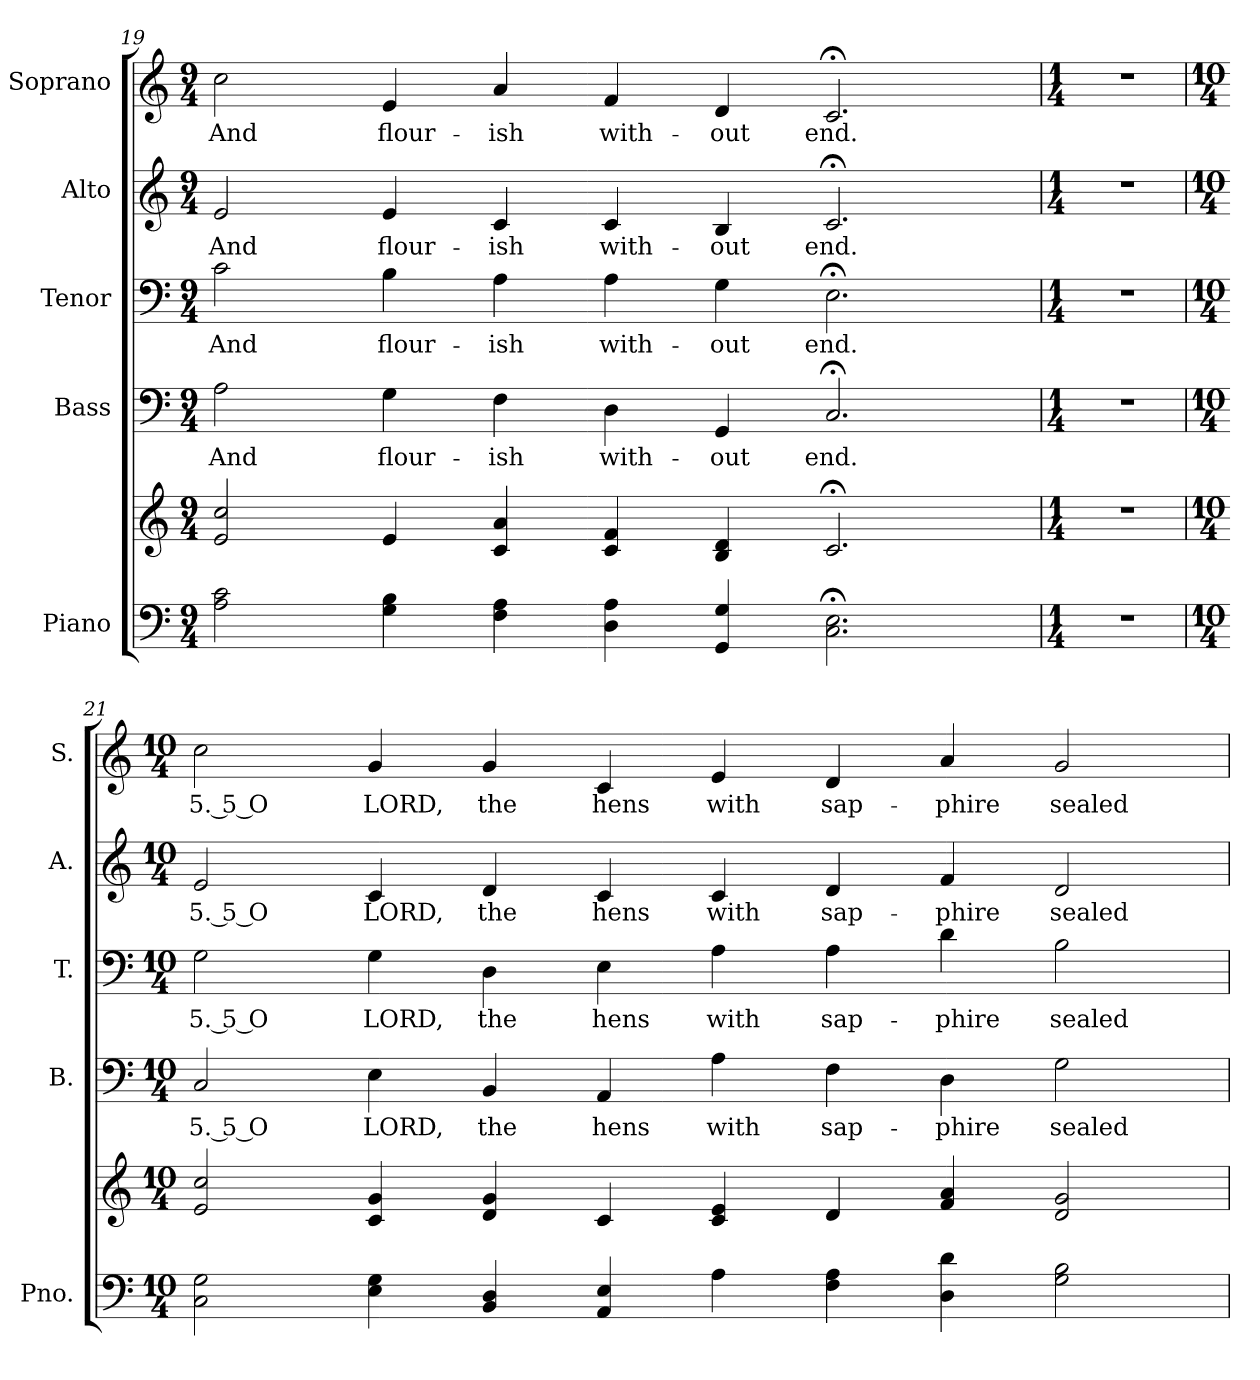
**kern	**kern	**kern	**text	**kern	**text	**kern	**text	**kern	**text
*part5	*part5	*part4	*part4	*part3	*part3	*part2	*part2	*part1	*part1
*staff6	*staff5	*staff4	*staff4	*staff3	*staff3	*staff2	*staff2	*staff1	*staff1
*I"Piano	*	*I"Bass	*	*I"Tenor	*	*I"Alto	*	*I"Soprano	*
*I'Pno.	*	*I'B.	*	*I'T.	*	*I'A.	*	*I'S.	*
!!LO:LB:g=z
*clefF4	*clefG2	*clefF4	*	*clefF4	*	*clefG2	*	*clefG2	*
*k[]	*k[]	*k[]	*	*k[]	*	*k[]	*	*k[]	*
*C:	*C:	*C:	*	*C:	*	*C:	*	*C:	*
*M9/4	*M9/4	*M9/4	*	*M9/4	*	*M9/4	*	*M9/4	*
=19	=19	=19	=19	=19	=19	=19	=19	=19	=19
!	!	!	!LO:LY:b:color=#000000	!	!	!	!	!	!
!	!	!	!	!	!LO:LY:b:color=#000000	!	!	!	!
!	!	!	!	!	!	!	!LO:LY:b:color=#000000	!	!
!	!	!	!	!	!	!	!	!	!LO:LY:b:color=#000000
2Ai\ 2ci	2ei/ 2cci	2Ai\	And	2ci\	And	2ei/	And	2cci\	And
!	!	!	!LO:LY:b:color=#000000	!	!	!	!	!	!
!	!	!	!	!	!LO:LY:b:color=#000000	!	!	!	!
!	!	!	!	!	!	!	!LO:LY:b:color=#000000	!	!
!	!	!	!	!	!	!	!	!	!LO:LY:b:color=#000000
4Gi\ 4Bi	4ei/	4Gi\	flour-	4Bi\	flour-	4ei/	flour-	4ei/	flour-
!	!	!	!LO:LY:b:color=#000000	!	!	!	!	!	!
!	!	!	!	!	!LO:LY:b:color=#000000	!	!	!	!
!	!	!	!	!	!	!	!LO:LY:b:color=#000000	!	!
!	!	!	!	!	!	!	!	!	!LO:LY:b:color=#000000
4Fi\ 4Ai	4ci/ 4ai	4Fi\	-ish	4Ai\	-ish	4ci/	-ish	4ai/	-ish
!	!	!	!LO:LY:b:color=#000000	!	!	!	!	!	!
!	!	!	!	!	!LO:LY:b:color=#000000	!	!	!	!
!	!	!	!	!	!	!	!LO:LY:b:color=#000000	!	!
!	!	!	!	!	!	!	!	!	!LO:LY:b:color=#000000
4Di\ 4Ai	4ci/ 4fi	4Di\	with-	4Ai\	with-	4ci/	with-	4fi/	with-
!	!	!	!LO:LY:b:color=#000000	!	!	!	!	!	!
!	!	!	!	!	!LO:LY:b:color=#000000	!	!	!	!
!	!	!	!	!	!	!	!LO:LY:b:color=#000000	!	!
!	!	!	!	!	!	!	!	!	!LO:LY:b:color=#000000
4GGi/ 4Gi	4Bi/ 4di	4GGi/	-out	4Gi\	-out	4Bi/	-out	4di/	-out
!	!	!	!LO:LY:b:color=#000000	!	!	!	!	!	!
!	!	!	!	!	!LO:LY:b:color=#000000	!	!	!	!
!	!	!	!	!	!	!	!LO:LY:b:color=#000000	!	!
!	!	!	!	!	!	!	!	!	!LO:LY:b:color=#000000
2.Ci\; 2.Ei;	2.c;i/	2.C;i/	end.	2.E;i\	end.	2.c;i/	end.	2.c;i/	end.
=20	=20	=20	=20	=20	=20	=20	=20	=20	=20
*M1/4	*M1/4	*M1/4	*	*M1/4	*	*M1/4	*	*M1/4	*
!LO:N:vis=1	!LO:N:vis=1	!LO:N:vis=1	!	!LO:N:vis=1	!	!LO:N:vis=1	!	!LO:N:vis=1	!
4r	4r	4r	.	4r	.	4r	.	4r	.
!!LO:PB:g=z
=21	=21	=21	=21	=21	=21	=21	=21	=21	=21
*M10/4	*M10/4	*M10/4	*	*M10/4	*	*M10/4	*	*M10/4	*
!	!	!	!LO:LY:b:color=#000000	!	!	!	!	!	!
!	!	!	!	!	!LO:LY:b:color=#000000	!	!	!	!
!	!	!	!	!	!	!	!LO:LY:b:color=#000000	!	!
!	!	!	!	!	!	!	!	!	!LO:LY:b:color=#000000
2Ci\ 2Gi	2ei/ 2cci	2Ci/	5. 5 O	2Gi\	5. 5 O	2ei/	5. 5 O	2cci\	5. 5 O
!	!	!	!LO:LY:b:color=#000000	!	!	!	!	!	!
!	!	!	!	!	!LO:LY:b:color=#000000	!	!	!	!
!	!	!	!	!	!	!	!LO:LY:b:color=#000000	!	!
!	!	!	!	!	!	!	!	!	!LO:LY:b:color=#000000
4Ei\ 4Gi	4ci/ 4gi	4Ei\	LORD,	4Gi\	LORD,	4ci/	LORD,	4gi/	LORD,
!	!	!	!LO:LY:b:color=#000000	!	!	!	!	!	!
!	!	!	!	!	!LO:LY:b:color=#000000	!	!	!	!
!	!	!	!	!	!	!	!LO:LY:b:color=#000000	!	!
!	!	!	!	!	!	!	!	!	!LO:LY:b:color=#000000
4BBi/ 4Di	4di/ 4gi	4BBi/	the	4Di\	the	4di/	the	4gi/	the
!	!	!	!LO:LY:b:color=#000000	!	!	!	!	!	!
!	!	!	!	!	!LO:LY:b:color=#000000	!	!	!	!
!	!	!	!	!	!	!	!LO:LY:b:color=#000000	!	!
!	!	!	!	!	!	!	!	!	!LO:LY:b:color=#000000
4AAi/ 4Ei	4ci/	4AAi/	hens	4Ei\	hens	4ci/	hens	4ci/	hens
!	!	!	!LO:LY:b:color=#000000	!	!	!	!	!	!
!	!	!	!	!	!LO:LY:b:color=#000000	!	!	!	!
!	!	!	!	!	!	!	!LO:LY:b:color=#000000	!	!
!	!	!	!	!	!	!	!	!	!LO:LY:b:color=#000000
4Ai\	4ci/ 4ei	4Ai\	with	4Ai\	with	4ci/	with	4ei/	with
!	!	!	!LO:LY:b:color=#000000	!	!	!	!	!	!
!	!	!	!	!	!LO:LY:b:color=#000000	!	!	!	!
!	!	!	!	!	!	!	!LO:LY:b:color=#000000	!	!
!	!	!	!	!	!	!	!	!	!LO:LY:b:color=#000000
4Fi\ 4Ai	4di/	4Fi\	sap-	4Ai\	sap-	4di/	sap-	4di/	sap-
!	!	!	!LO:LY:b:color=#000000	!	!	!	!	!	!
!	!	!	!	!	!LO:LY:b:color=#000000	!	!	!	!
!	!	!	!	!	!	!	!LO:LY:b:color=#000000	!	!
!	!	!	!	!	!	!	!	!	!LO:LY:b:color=#000000
4Di\ 4di	4fi/ 4ai	4Di\	-phire	4di\	-phire	4fi/	-phire	4ai/	-phire
!	!	!	!LO:LY:b:color=#000000	!	!	!	!	!	!
!	!	!	!	!	!LO:LY:b:color=#000000	!	!	!	!
!	!	!	!	!	!	!	!LO:LY:b:color=#000000	!	!
!	!	!	!	!	!	!	!	!	!LO:LY:b:color=#000000
2Gi\ 2Bi	2di/ 2gi	2Gi\	sealed	2Bi\	sealed	2di/	sealed	2gi/	sealed
=	=	=	=	=	=	=	=	=	=
*-	*-	*-	*-	*-	*-	*-	*-	*-	*-
